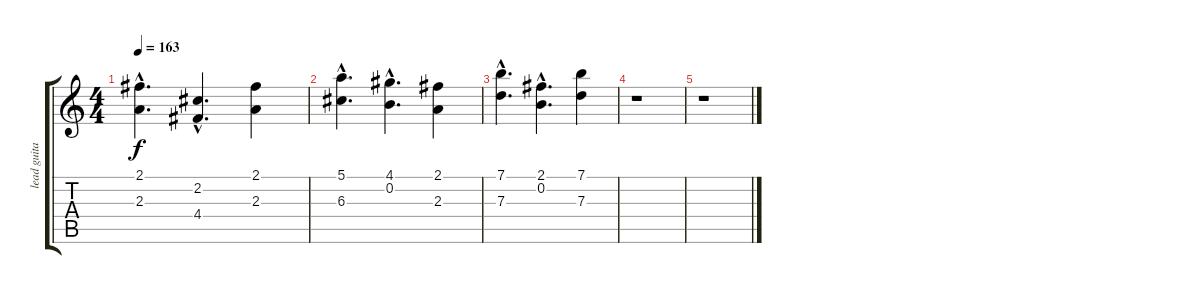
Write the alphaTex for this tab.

\track ("lead guitar" "lead guita") {instrument distortionguitar}
\staff {score tabs}
\tuning (E4 B3 G3 D3 A2 E2) {hide}
\ts (4 4)
\tempo 163
\clef g2
\ks c
(2.1{hac} 2.3{hac}).4{d dy f} (2.2{hac} 4.4{hac}).4{d} (2.1 2.3).4 |
(5.1{hac} 6.3{hac}).4{d} (4.1{hac} 0.2{hac}).4{d} (2.1 2.3).4 |
(7.1{hac} 7.3{hac}).4{d} (2.1{hac} 0.2{hac}).4{d} (7.1 7.3).4 |
r.1 |
r.1
